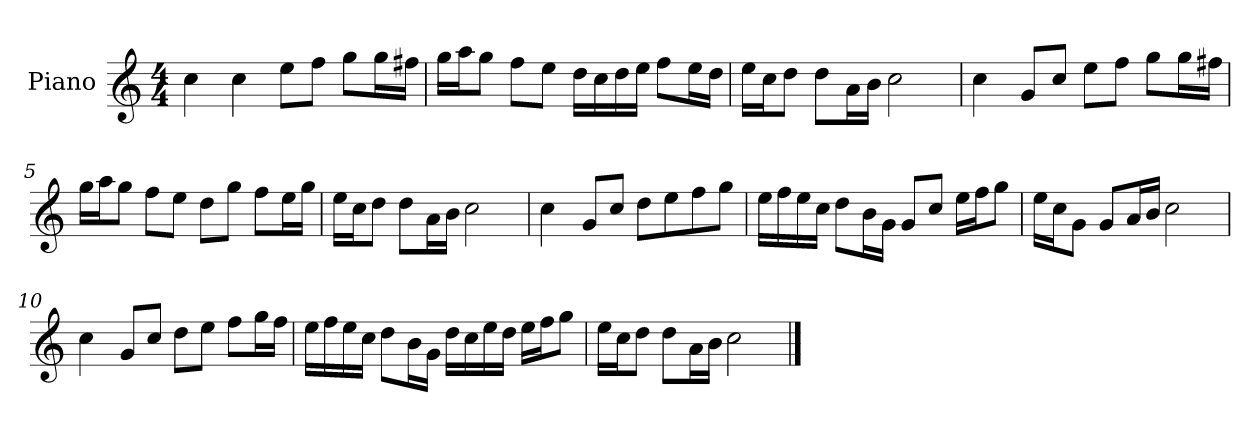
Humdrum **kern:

**kern
*part1
*staff1
*I"Piano
*I'P-no
*clefG2
*k[]
*M4/4
*MM90
=1
4cc\
4cc\
8ee\L
8ff\J
8gg\L
16gg\L
16ff#X\JJ
=2
16gg\LL
16aa\J
8gg\J
8ff\L
8ee\J
16dd\LL
16cc\
16dd\
16ee\JJ
8ff\L
16ee\L
16dd\JJ
=3
16ee\LL
16cc\J
8dd\J
8dd\L
16a\L
16b\JJ
2cc\
=4
4cc\
8g/L
8cc/J
8ee\L
8ff\J
8gg\L
16gg\L
16ff#X\JJ
!!LO:LB:g=z
=5
16gg\LL
16aa\J
8gg\J
8ff\L
8ee\J
8dd\L
8gg\J
8ff\L
16ee\L
16gg\JJ
=6
16ee\LL
16cc\J
8dd\J
8dd\L
16a\L
16b\JJ
2cc\
=7
4cc\
8g/L
8cc/J
8dd\L
8ee\
8ff\
8gg\J
=8
16ee\LL
16ff\
16ee\
16cc\JJ
8dd\L
16b\L
16g\JJ
8g/L
8cc/J
16ee\LL
16ff\J
8gg\J
=9
16ee\LL
16cc\J
8g\J
8g/L
16a/L
16b/JJ
2cc\
!!LO:LB:g=z
=10
4cc\
8g/L
8cc/J
8dd\L
8ee\J
8ff\L
16gg\L
16ff\JJ
=11
16ee\LL
16ff\
16ee\
16cc\JJ
8dd\L
16b\L
16g\JJ
16dd\LL
16cc\
16ee\
16dd\JJ
16ee\LL
16ff\J
8gg\J
=12
16ee\LL
16cc\J
8dd\J
8dd\L
16a\L
16b\JJ
2cc\
==
*-
